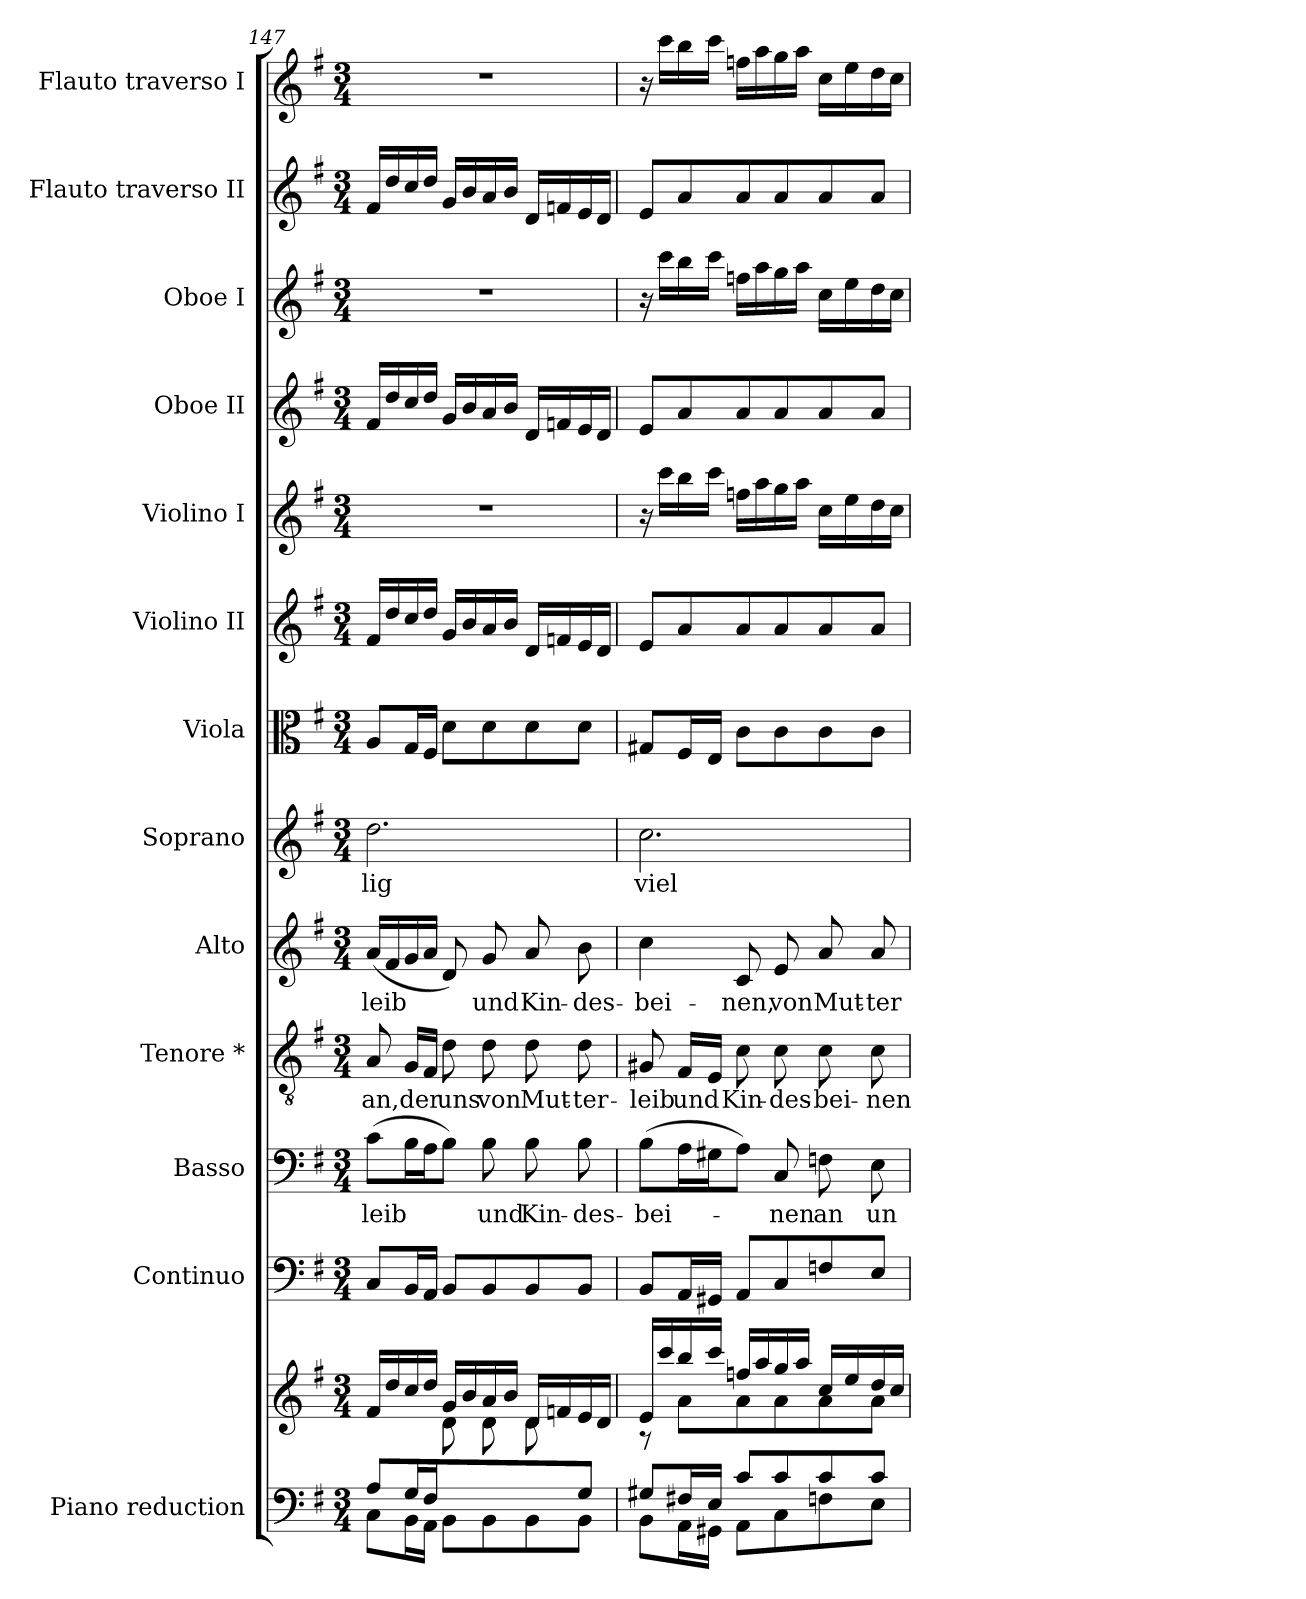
**kern	**kern	**kern	**kern	**text	**kern	**text	**kern	**text	**kern	**text	**kern	**kern	**kern	**kern	**kern	**kern	**kern
*part13	*part13	*part12	*part11	*part11	*part10	*part10	*part9	*part9	*part8	*part8	*part7	*part6	*part5	*part4	*part3	*part2	*part1
*staff14	*staff13	*staff12	*staff11	*staff11	*staff10	*staff10	*staff9	*staff9	*staff8	*staff8	*staff7	*staff6	*staff5	*staff4	*staff3	*staff2	*staff1
*I"Piano reduction	*	*I"Continuo	*I"Basso	*	*I"Tenore *	*	*I"Alto	*	*I"Soprano	*	*I"Viola	*I"Violino II	*I"Violino I	*I"Oboe II	*I"Oboe I	*I"Flauto traverso II	*I"Flauto traverso I
*I'Pno	*	*	*	*	*	*	*	*	*	*	*I'Vla	*I'Vln	*I'Vln	*I'Ob	*I'Ob	*	*
*clefF4	*clefG2	*clefF4	*clefF4	*	*clefGv2	*	*clefG2	*	*clefG2	*	*clefC3	*clefG2	*clefG2	*clefG2	*clefG2	*clefG2	*clefG2
*k[f#]	*k[f#]	*k[f#]	*k[f#]	*	*k[f#]	*	*k[f#]	*	*k[f#]	*	*k[f#]	*k[f#]	*k[f#]	*k[f#]	*k[f#]	*k[f#]	*k[f#]
*M3/4	*M3/4	*M3/4	*M3/4	*	*M3/4	*	*M3/4	*	*M3/4	*	*M3/4	*M3/4	*M3/4	*M3/4	*M3/4	*M3/4	*M3/4
=147	=147	=147	=147	=147	=147	=147	=147	=147	=147	=147	=147	=147	=147	=147	=147	=147	=147
*^	*^	*	*	*	*	*	*	*	*	*	*	*	*	*	*	*	*
!	!	!	!	!	!	!LO:LY:b	!	!LO:LY:b	!	!LO:LY:b	!	!LO:LY:b	!	!	!	!	!	!	!
8A/L	8C\L	16f#/LL	4ryy	8C/L	(8c\L	-leib	8A/	an,	(16a/LL	-leib	2.dd\	-lig	8A/L	16f#/LL	2.r	16f#/LL	2.r	16f#/LL	2.r
.	.	16dd/	.	.	.	.	.	.	16f#/	.	.	.	.	16dd/	.	16dd/	.	16dd/	.
!	!	!	!	!	!	!	!	!LO:LY:b	!	!	!	!	!	!	!	!	!	!	!
16G/L	16BB\L	16cc/	.	16BB/L	16B\L	.	16G/LL	der	16g/	.	.	.	16G/L	16cc/	.	16cc/	.	16cc/	.
16F#/JJ	16AA\JJ	16dd/JJ	.	16AA/JJ	16A\J	.	16F#/JJ	.	16a/JJ	.	.	.	16F#/JJ	16dd/JJ	.	16dd/JJ	.	16dd/JJ	.
!	!	!	!	!	!	!	!	!LO:LY:b	!	!	!	!	!	!	!	!	!	!	!
4.ryy	8BB\L	16g/LL	8d\L	8BB/L	8B\J)	.	8d\	uns	8d/)	.	.	.	8d\L	16g/LL	.	16g/LL	.	16g/LL	.
.	.	16b/	.	.	.	.	.	.	.	.	.	.	.	16b/	.	16b/	.	16b/	.
!	!	!	!	!	!	!LO:LY:b	!	!LO:LY:b	!	!LO:LY:b	!	!	!	!	!	!	!	!	!
.	8BB\	16a/	8d\	8BB/	8B\	und	8d\	von	8g/	und	.	.	8d\	16a/	.	16a/	.	16a/	.
.	.	16b/JJ	.	.	.	.	.	.	.	.	.	.	.	16b/JJ	.	16b/JJ	.	16b/JJ	.
!	!	!	!	!	!	!LO:LY:b	!	!LO:LY:b	!	!LO:LY:b	!	!	!	!	!	!	!	!	!
.	8BB\	16d/LL	8d\	8BB/	8B\	Kin-	8d\	Mut-	8a/	Kin-	.	.	8d\	16d/LL	.	16d/LL	.	16d/LL	.
.	.	16fn/	.	.	.	.	.	.	.	.	.	.	.	16fn/	.	16fn/	.	16fn/	.
!	!	!	!	!	!	!LO:LY:b	!	!LO:LY:b	!	!LO:LY:b	!	!	!	!	!	!	!	!	!
8G/J	8BB\J	16e/	8ryy	8BB/J	8B\	-des-	8d\	-ter-	8b\	-des-	.	.	8d\J	16e/	.	16e/	.	16e/	.
.	.	16d/JJ	.	.	.	.	.	.	.	.	.	.	.	16d/JJ	.	16d/JJ	.	16d/JJ	.
=148	=148	=148	=148	=148	=148	=148	=148	=148	=148	=148	=148	=148	=148	=148	=148	=148	=148	=148	=148
!	!	!	!	!	!	!LO:LY:b	!	!LO:LY:b	!	!LO:LY:b	!	!LO:LY:b	!	!	!	!	!	!	!
8G#X/L	8BB\L	16e/LL	8r	8BB/L	(8B\L	-bei-	8G#X/	-leib	4cc\	-bei-	2.cc\	viel	8G#X/L	8e/L	16r	8e/L	16r	8e/L	16r
.	.	16ccc/	.	.	.	.	.	.	.	.	.	.	.	.	16ccc\LL	.	16ccc\LL	.	16ccc\LL
!	!	!	!	!	!	!	!	!LO:LY:b	!	!	!	!	!	!	!	!	!	!	!
16F#X/L	16AA\L	16bb/	8a\L	16AA/L	16A\L	.	16F#/LL	und	.	.	.	.	16F#/L	8a/	16bb\	8a/	16bb\	8a/	16bb\
16E/JJ	16GG#X\JJ	16ccc/JJ	.	16GG#X/JJ	16G#X\J	.	16E/JJ	.	.	.	.	.	16E/JJ	.	16ccc\JJ	.	16ccc\JJ	.	16ccc\JJ
!	!	!	!	!	!	!	!	!LO:LY:b	!	!LO:LY:b	!	!	!	!	!	!	!	!	!
8c/L	8AA\L	16ffn/LL	8a\	8AA/L	8A\J)	.	8c\	Kin-	8c/	-nen,	.	.	8c\L	8a/	16ffn\LL	8a/	16ffn\LL	8a/	16ffn\LL
.	.	16aa/	.	.	.	.	.	.	.	.	.	.	.	.	16aa\	.	16aa\	.	16aa\
!	!	!	!	!	!	!LO:LY:b	!	!LO:LY:b	!	!LO:LY:b	!	!	!	!	!	!	!	!	!
8c/	8C\	16gg/	8a\	8C/	8C/	-nen	8c\	-des-	8e/	von	.	.	8c\	8a/	16gg\	8a/	16gg\	8a/	16gg\
.	.	16aa/JJ	.	.	.	.	.	.	.	.	.	.	.	.	16aa\JJ	.	16aa\JJ	.	16aa\JJ
!	!	!	!	!	!	!LO:LY:b	!	!LO:LY:b	!	!LO:LY:b	!	!	!	!	!	!	!	!	!
8c/	8Fn\	16cc/LL	8a\	8Fn/	8Fn\	an	8c\	-bei-	8a/	Mut-	.	.	8c\	8a/	16cc\LL	8a/	16cc\LL	8a/	16cc\LL
.	.	16ee/	.	.	.	.	.	.	.	.	.	.	.	.	16ee\	.	16ee\	.	16ee\
!	!	!	!	!	!	!LO:LY:b	!	!LO:LY:b	!	!LO:LY:b	!	!	!	!	!	!	!	!	!
8c/J	8E\J	16dd/	8a\J	8E/J	8E\	un-	8c\	-nen	8a/	-ter-	.	.	8c\J	8a/J	16dd\	8a/J	16dd\	8a/J	16dd\
.	.	16cc/JJ	.	.	.	.	.	.	.	.	.	.	.	.	16cc\JJ	.	16cc\JJ	.	16cc\JJ
*v	*v	*	*	*	*	*	*	*	*	*	*	*	*	*	*	*	*	*	*
*	*v	*v	*	*	*	*	*	*	*	*	*	*	*	*	*	*	*	*
=	=	=	=	=	=	=	=	=	=	=	=	=	=	=	=	=	=
*-	*-	*-	*-	*-	*-	*-	*-	*-	*-	*-	*-	*-	*-	*-	*-	*-	*-
